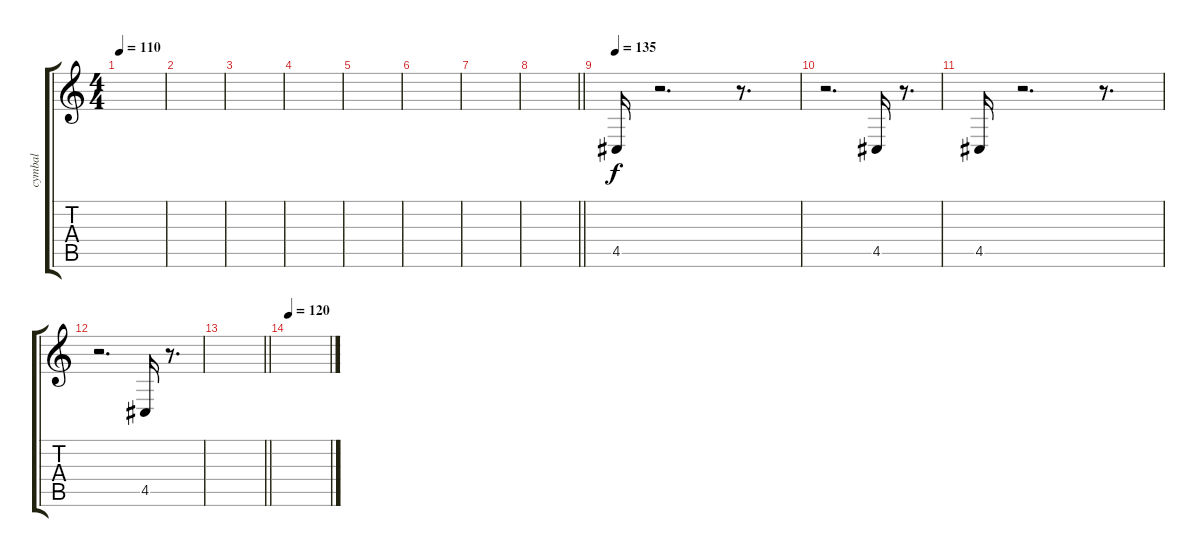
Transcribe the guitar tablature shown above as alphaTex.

\track ("cymbal" "cymbal") {instrument reversecymbal}
\staff {score tabs}
\tuning (E4 B3 G3 D3 A2 E2) {hide}
\ts (4 4)
\tempo 110
\clef g2
\ks c
|
|
|
|
|
|
|
\barLineRight lightlight
|
\section ("" "")
\tempo 135
4.5.16{dy f} r.2{d} r.8{d} |
r.2{d} 4.5.16 r.8{d} |
4.5.16 r.2{d} r.8{d} |
r.2{d} 4.5.16 r.8{d} |
\barLineRight lightlight
|
\section ("" "")
\tempo 120
